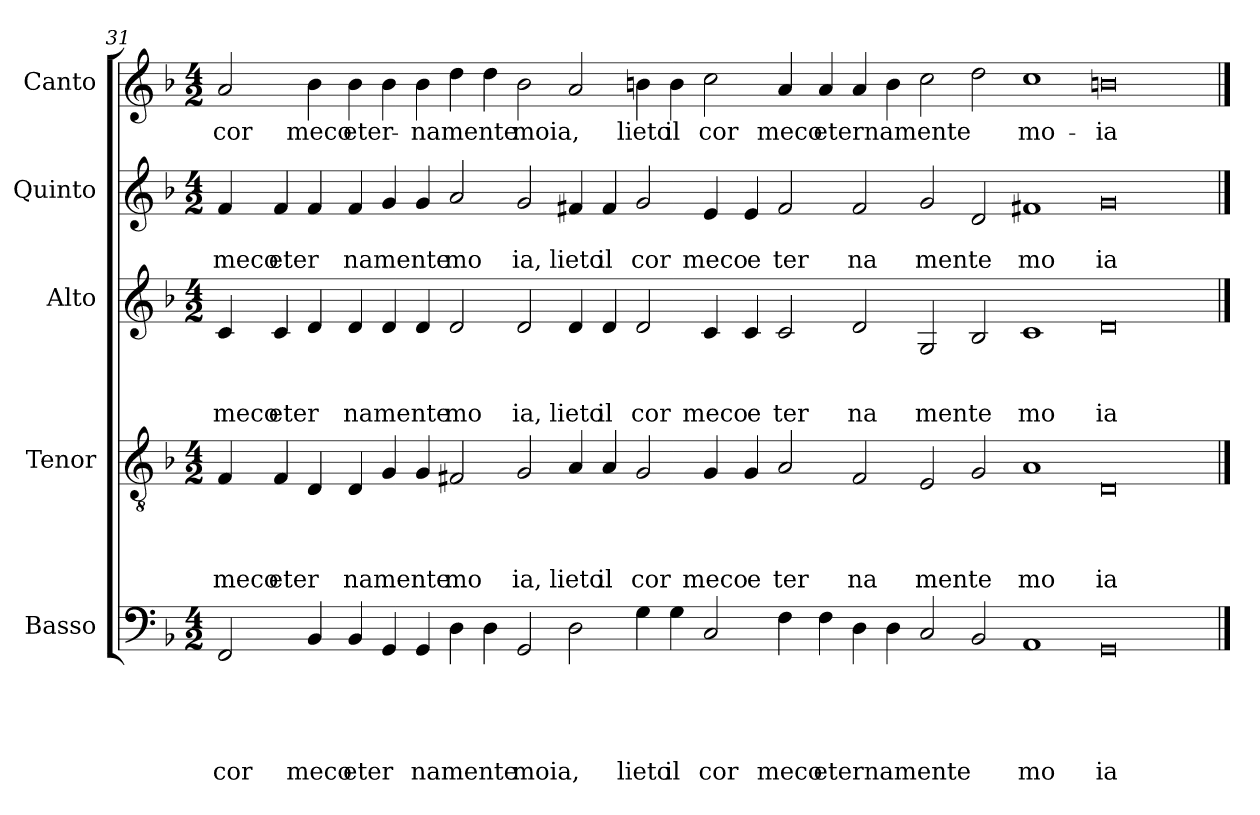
**kern	**text	**text	**text	**text	**text	**kern	**text	**text	**text	**text	**kern	**text	**text	**text	**kern	**text	**text	**kern	**text
*part5	*part5	*part5	*part5	*part5	*part5	*part4	*part4	*part4	*part4	*part4	*part3	*part3	*part3	*part3	*part2	*part2	*part2	*part1	*part1
*staff5	*staff5	*staff5	*staff5	*staff5	*staff5	*staff4	*staff4	*staff4	*staff4	*staff4	*staff3	*staff3	*staff3	*staff3	*staff2	*staff2	*staff2	*staff1	*staff1
*I"Basso	*	*	*	*	*	*I"Tenor	*	*	*	*	*I"Alto	*	*	*	*I"Quinto	*	*	*I"Canto	*
!!LO:PB:g=z
*clefF4	*	*	*	*	*	*clefGv2	*	*	*	*	*clefG2	*	*	*	*clefG2	*	*	*clefG2	*
*ITrd-3c-5	*	*	*	*	*	*ITrd-3c-5	*	*	*	*	*ITrd-3c-5	*	*	*	*ITrd-3c-5	*	*	*	*
*k[b-e-]	*	*	*	*	*	*k[b-e-]	*	*	*	*	*k[b-e-]	*	*	*	*k[b-e-]	*	*	*k[b-]	*
*B-:	*	*	*	*	*	*B-:	*	*	*	*	*B-:	*	*	*	*B-:	*	*	*F:	*
*M4/2	*	*	*	*	*	*M4/2	*	*	*	*	*M4/2	*	*	*	*M4/2	*	*	*M4/2	*
=31	=31	=31	=31	=31	=31	=31	=31	=31	=31	=31	=31	=31	=31	=31	=31	=31	=31	=31	=31
!	!	!	!	!	!LO:LY:b	!	!	!	!	!LO:LY:b	!	!	!	!LO:LY:b	!	!	!LO:LY:b	!	!LO:LY:b
2BB-/	.	.	.	.	cor	4B-/	.	.	.	meco	4f/	.	.	meco	4b-/	.	meco	2a/	cor
!	!	!	!	!	!	!	!	!	!	!LO:LY:b	!	!	!	!LO:LY:b	!	!	!LO:LY:b	!	!
.	.	.	.	.	.	4B-/	.	.	.	eter	4f/	.	.	eter	4b-/	.	eter	.	.
!	!	!	!	!	!LO:LY:b	!	!	!	!	!	!	!	!	!	!	!	!	!	!LO:LY:b
4E-/	.	.	.	.	meco	4G/	.	.	.	.	4g/	.	.	.	4b-/	.	.	4b-\	meco
!	!	!	!	!	!LO:LY:b	!	!	!	!	!LO:LY:b	!	!	!	!LO:LY:b	!	!	!LO:LY:b	!	!LO:LY:b
4E-/	.	.	.	.	eter	4G/	.	.	.	namente	4g/	.	.	namente	4b-/	.	namente	4b-\	eter-
4C/	.	.	.	.	.	4c/	.	.	.	.	4g/	.	.	.	4cc/	.	.	4b-\	.
!	!	!	!	!	!LO:LY:b	!	!	!	!	!	!	!	!	!	!	!	!	!	!LO:LY:b
4C/	.	.	.	.	namente	4c/	.	.	.	.	4g/	.	.	.	4cc/	.	.	4b-\	-namente
!	!	!	!	!	!	!	!	!	!	!LO:LY:b	!	!	!	!LO:LY:b	!	!	!LO:LY:b	!	!
4G\	.	.	.	.	.	2Bn/	.	.	.	mo	2g/	.	.	mo	2dd/	.	mo	4dd\	.
4G\	.	.	.	.	.	.	.	.	.	.	.	.	.	.	.	.	.	4dd\	.
!	!	!	!	!	!LO:LY:b	!	!	!	!	!LO:LY:b	!	!	!	!LO:LY:b	!	!	!LO:LY:b	!	!LO:LY:b
2C/	.	.	.	.	moia,	2c/	.	.	.	ia,	2g/	.	.	ia,	2cc/	.	ia,	2b-\	moia,
!	!	!	!	!	!	!	!	!	!	!LO:LY:b	!	!	!	!LO:LY:b	!	!	!LO:LY:b	!	!
2G\	.	.	.	.	.	4d/	.	.	.	lieto	4g/	.	.	lieto	4bn/	.	lieto	2a/	.
!	!	!	!	!	!	!	!	!	!	!LO:LY:b	!	!	!	!LO:LY:b	!	!	!LO:LY:b	!	!
.	.	.	.	.	.	4d/	.	.	.	il	4g/	.	.	il	4b/	.	il	.	.
!	!	!	!	!	!LO:LY:b	!	!	!	!	!LO:LY:b	!	!	!	!LO:LY:b	!	!	!LO:LY:b	!	!LO:LY:b
4c\	.	.	.	.	lieto	2c/	.	.	.	cor	2g/	.	.	cor	2cc/	.	cor	4bn\	lieto
!	!	!	!	!	!LO:LY:b	!	!	!	!	!	!	!	!	!	!	!	!	!	!LO:LY:b
4c\	.	.	.	.	il	.	.	.	.	.	.	.	.	.	.	.	.	4b\	il
!	!	!	!	!	!LO:LY:b	!	!	!	!	!LO:LY:b	!	!	!	!LO:LY:b	!	!	!LO:LY:b	!	!LO:LY:b
2F/	.	.	.	.	cor	4c/	.	.	.	meco	4f/	.	.	meco	4a/	.	meco	2cc\	cor
!	!	!	!	!	!	!	!	!	!	!LO:LY:b	!	!	!	!LO:LY:b	!	!	!LO:LY:b	!	!
.	.	.	.	.	.	4c/	.	.	.	e	4f/	.	.	e	4a/	.	e	.	.
!	!	!	!	!	!LO:LY:b	!	!	!	!	!LO:LY:b	!	!	!	!LO:LY:b	!	!	!LO:LY:b	!	!LO:LY:b
4B-\	.	.	.	.	meco	2d/	.	.	.	ter	2f/	.	.	ter	2b/	.	ter	4a/	meco
!	!	!	!	!	!LO:LY:b	!	!	!	!	!	!	!	!	!	!	!	!	!	!LO:LY:b
4B-\	.	.	.	.	eternamente	.	.	.	.	.	.	.	.	.	.	.	.	4a/	eternamente
!	!	!	!	!	!	!	!	!	!	!LO:LY:b	!	!	!	!LO:LY:b	!	!	!LO:LY:b	!	!
4G\	.	.	.	.	.	2B/	.	.	.	na	2g/	.	.	na	2b/	.	na	4a/	.
4G\	.	.	.	.	.	.	.	.	.	.	.	.	.	.	.	.	.	4b\	.
!	!	!	!	!	!	!	!	!	!	!LO:LY:b	!	!	!	!LO:LY:b	!	!	!LO:LY:b	!	!
2F/	.	.	.	.	.	2A/	.	.	.	mente	2c/	.	.	mente	2cc/	.	mente	2cc\	.
2E-/	.	.	.	.	.	2c/	.	.	.	.	2e-/	.	.	.	2g/	.	.	2dd\	.
!	!	!	!	!	!LO:LY:b	!	!	!	!	!LO:LY:b	!	!	!	!LO:LY:b	!	!	!LO:LY:b	!	!LO:LY:b
1D	.	.	.	.	mo	1d	.	.	.	mo	1f	.	.	mo	1bn	.	mo	1cc	mo-
!	!	!	!	!	!LO:LY:b	!	!	!	!	!LO:LY:b	!	!	!	!LO:LY:b	!	!	!LO:LY:b	!	!LO:LY:b
0C	.	.	.	.	ia	0G	.	.	.	ia	0g	.	.	ia	0cc	.	ia	0bn	-ia
==	==	==	==	==	==	==	==	==	==	==	==	==	==	==	==	==	==	==	==
*-	*-	*-	*-	*-	*-	*-	*-	*-	*-	*-	*-	*-	*-	*-	*-	*-	*-	*-	*-
